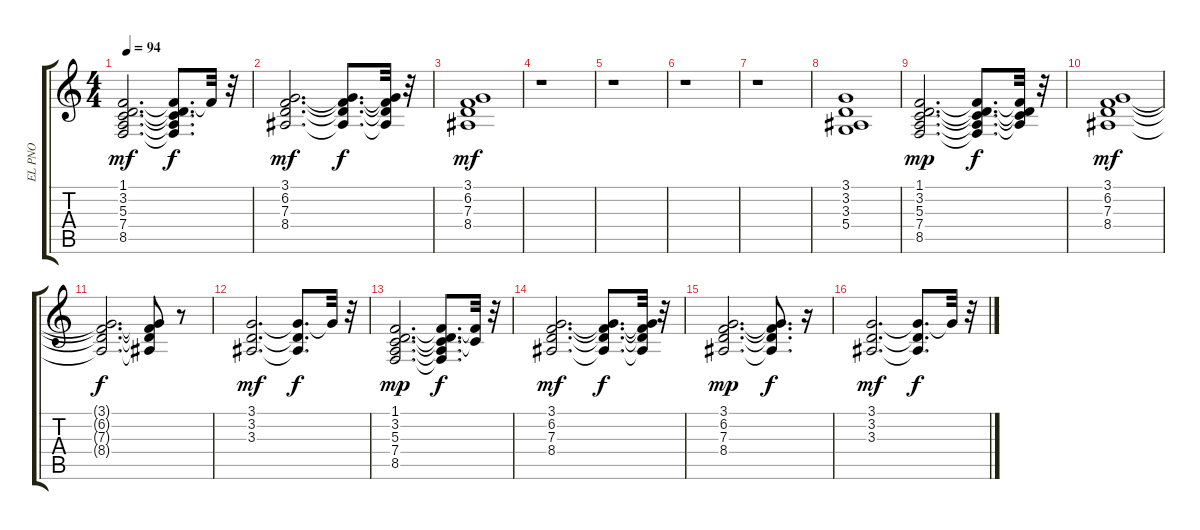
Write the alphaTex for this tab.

\track ("EL PNO" "EL PNO") {instrument electricpiano1}
\staff {score tabs}
\tuning (E4 B3 G3 D3 A2 E2) {hide}
\ts (4 4)
\tempo 94
\clef g2
\ks c
(1.1 3.2 5.3 7.4 8.5).2{d dy mf} (1.1{t} 3.2{t} 5.3{t} 7.4{t} 8.5{t}).8{d dy f} 1.1{t}.32 r.32 |
(3.1 6.2 7.3 8.4).2{d dy mf} (3.1{t} 6.2{t} 7.3{t} 8.4{t}).8{d dy f} (3.1{t} 6.2{t} 7.3{t} 8.4{t}).32 r.32 |
(3.1 6.2 7.3 8.4).1{dy mf} |
r.1 |
r.1 |
r.1 |
r.1 |
(3.1 3.2 3.3 5.4).1 |
(1.1 3.2 5.3 7.4 8.5).2{d dy mp} (1.1{t} 3.2{t} 5.3{t} 7.4{t} 8.5{t}).8{d dy f} (1.1{t} 3.2{t} 5.3{t} 7.4{t}).32 r.32 |
(3.1 6.2 7.3 8.4).1{dy mf} |
(3.1{t} 6.2{t} 7.3{t} 8.4{t}).2{d dy f} (3.1{t} 6.2{t} 7.3{t} 8.4{t}).8 r.8 |
(3.1 3.2 3.3).2{d dy mf} (3.1{t} 3.2{t} 3.3{t}).8{d dy f} 3.1{t}.32 r.32 |
(1.1 3.2 5.3 7.4 8.5).2{d dy mp} (1.1{t} 3.2{t} 5.3{t} 7.4{t} 8.5{t}).8{d dy f} (1.1{t} 5.3{t}).32 r.32 |
(3.1 6.2 7.3 8.4).2{d dy mf} (3.1{t} 6.2{t} 7.3{t} 8.4{t}).8{d dy f} (3.1{t} 6.2{t} 7.3{t} 8.4{t}).32 r.32 |
(3.1 6.2 7.3 8.4).2{d dy mp} (3.1{t} 6.2{t} 7.3{t} 8.4{t}).8{d dy f} r.16 |
(3.1 3.2 3.3).2{d dy mf} (3.1{t} 3.2{t} 3.3{t}).8{d dy f} 3.1{t}.32 r.32
